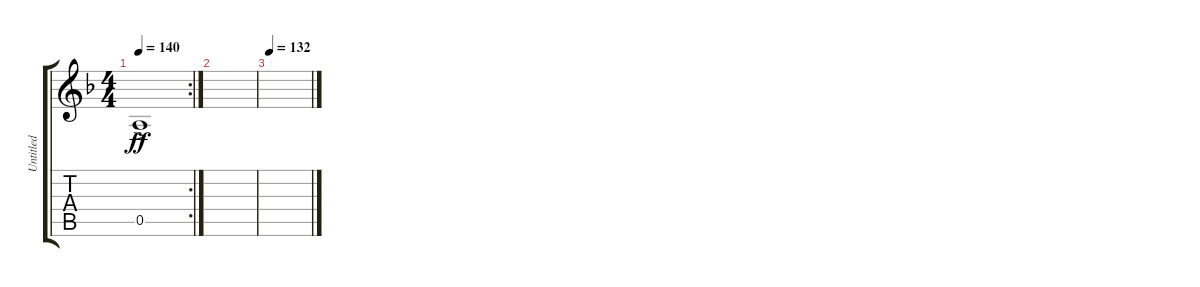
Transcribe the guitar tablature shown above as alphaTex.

\track ("Untitled" "Untitled") {instrument electricbassfinger}
\staff {score tabs}
\tuning (E4 B3 G3 D3 A2 E2) {hide}
\rc 2
\ts (4 4)
\tempo 140
\clef g2
\ks f
0.5{ac}.1{dy ff} |
|
\tempo 132
